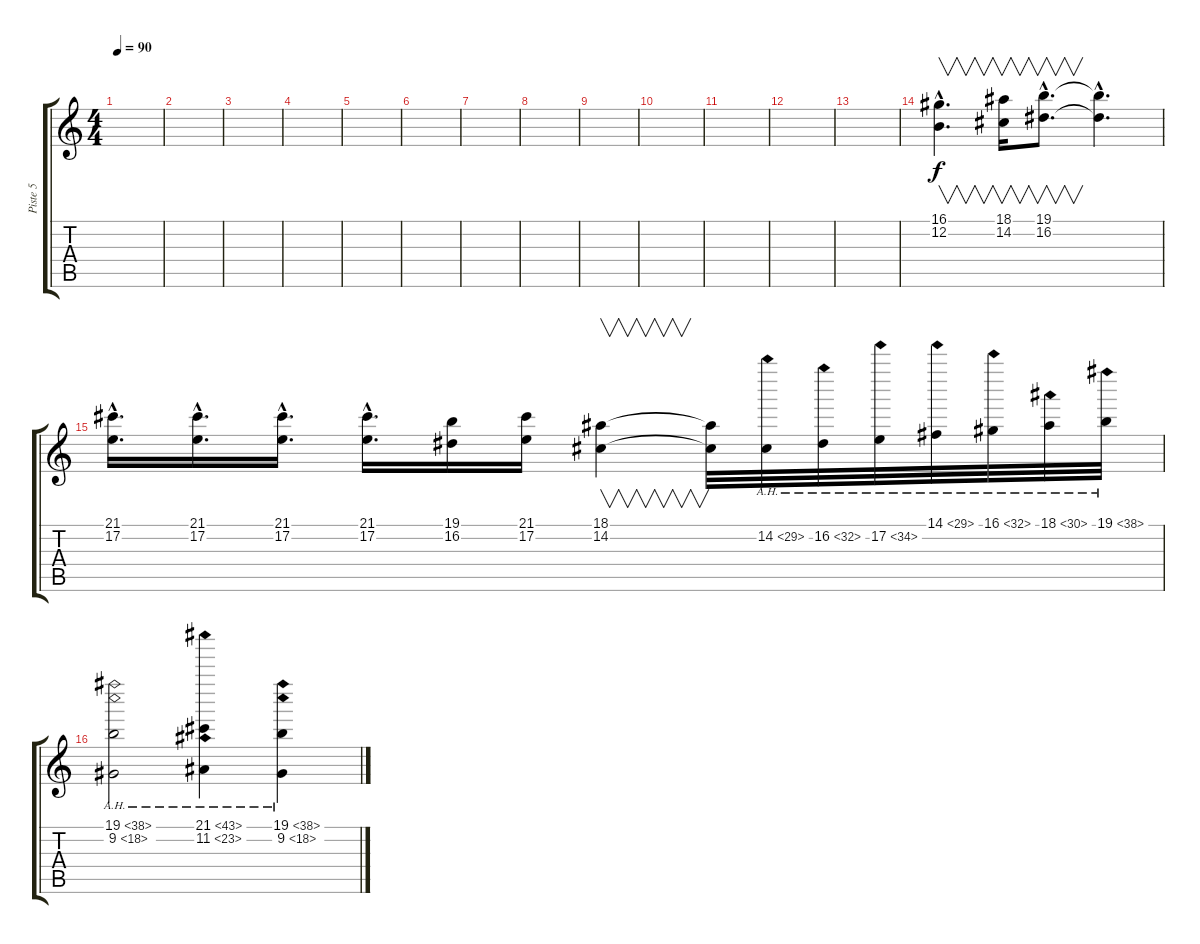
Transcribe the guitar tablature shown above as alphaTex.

\track ("Piste 5" "Piste 5") {instrument lead1square}
\staff {score tabs}
\tuning (E4 B3 G3 D3 A2 E2) {hide}
\ts (4 4)
\tempo 90
\clef g2
\ks c
|
|
|
|
|
|
|
|
|
|
|
|
|
(16.1{hac} 12.2{hac}).4{v d} (18.1 14.2).16{v} (19.1{hac} 16.2{hac}).8{v d} (19.1{hac t} 16.2{hac t}).4{d} |
(21.1{hac} 17.2{hac}).16{d} (21.1{hac} 17.2{hac}).16{d} (21.1{hac} 17.2{hac}).16{d} (21.1{hac} 17.2{hac}).16{d} (19.1 16.2).16 (21.1 17.2).16 (18.1 14.2).4{v} (18.1{t} 14.2{t}).32 14.2{ah 15}.32 16.2{ah 16}.32 17.2{ah 17}.32 14.1{ah 15}.32 16.1{ah 16}.32 18.1{ah 12}.32 19.1{ah 19}.32 |
(19.1{ah 19} 9.2{ah 9}).2 (21.1{ah 22} 11.2{ah 12}).4 (19.1{ah 19} 9.2{ah 9}).4
